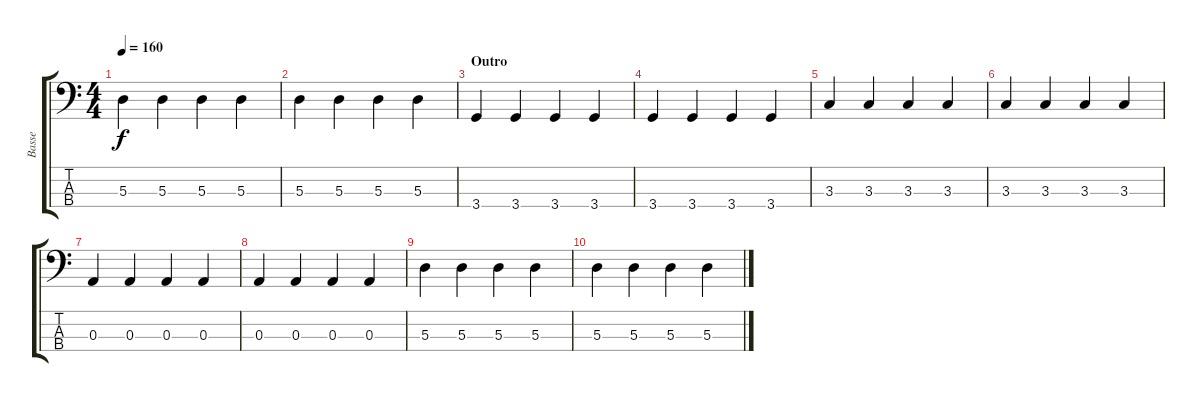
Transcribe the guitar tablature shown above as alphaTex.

\track ("Basse" "Basse") {instrument slapbass1}
\staff {score tabs}
\tuning (G2 D2 A1 E1) {hide}
\ts (4 4)
\tempo 160
\clef f4
\ks c
5.3.4{dy f} 5.3.4 5.3.4 5.3.4 |
5.3.4 5.3.4 5.3.4 5.3.4 |
\section ("" "Outro")
3.4.4 3.4.4 3.4.4 3.4.4 |
3.4.4 3.4.4 3.4.4 3.4.4 |
3.3.4 3.3.4 3.3.4 3.3.4 |
3.3.4 3.3.4 3.3.4 3.3.4 |
0.3.4 0.3.4 0.3.4 0.3.4 |
0.3.4 0.3.4 0.3.4 0.3.4 |
5.3.4 5.3.4 5.3.4 5.3.4 |
5.3.4 5.3.4 5.3.4 5.3.4
